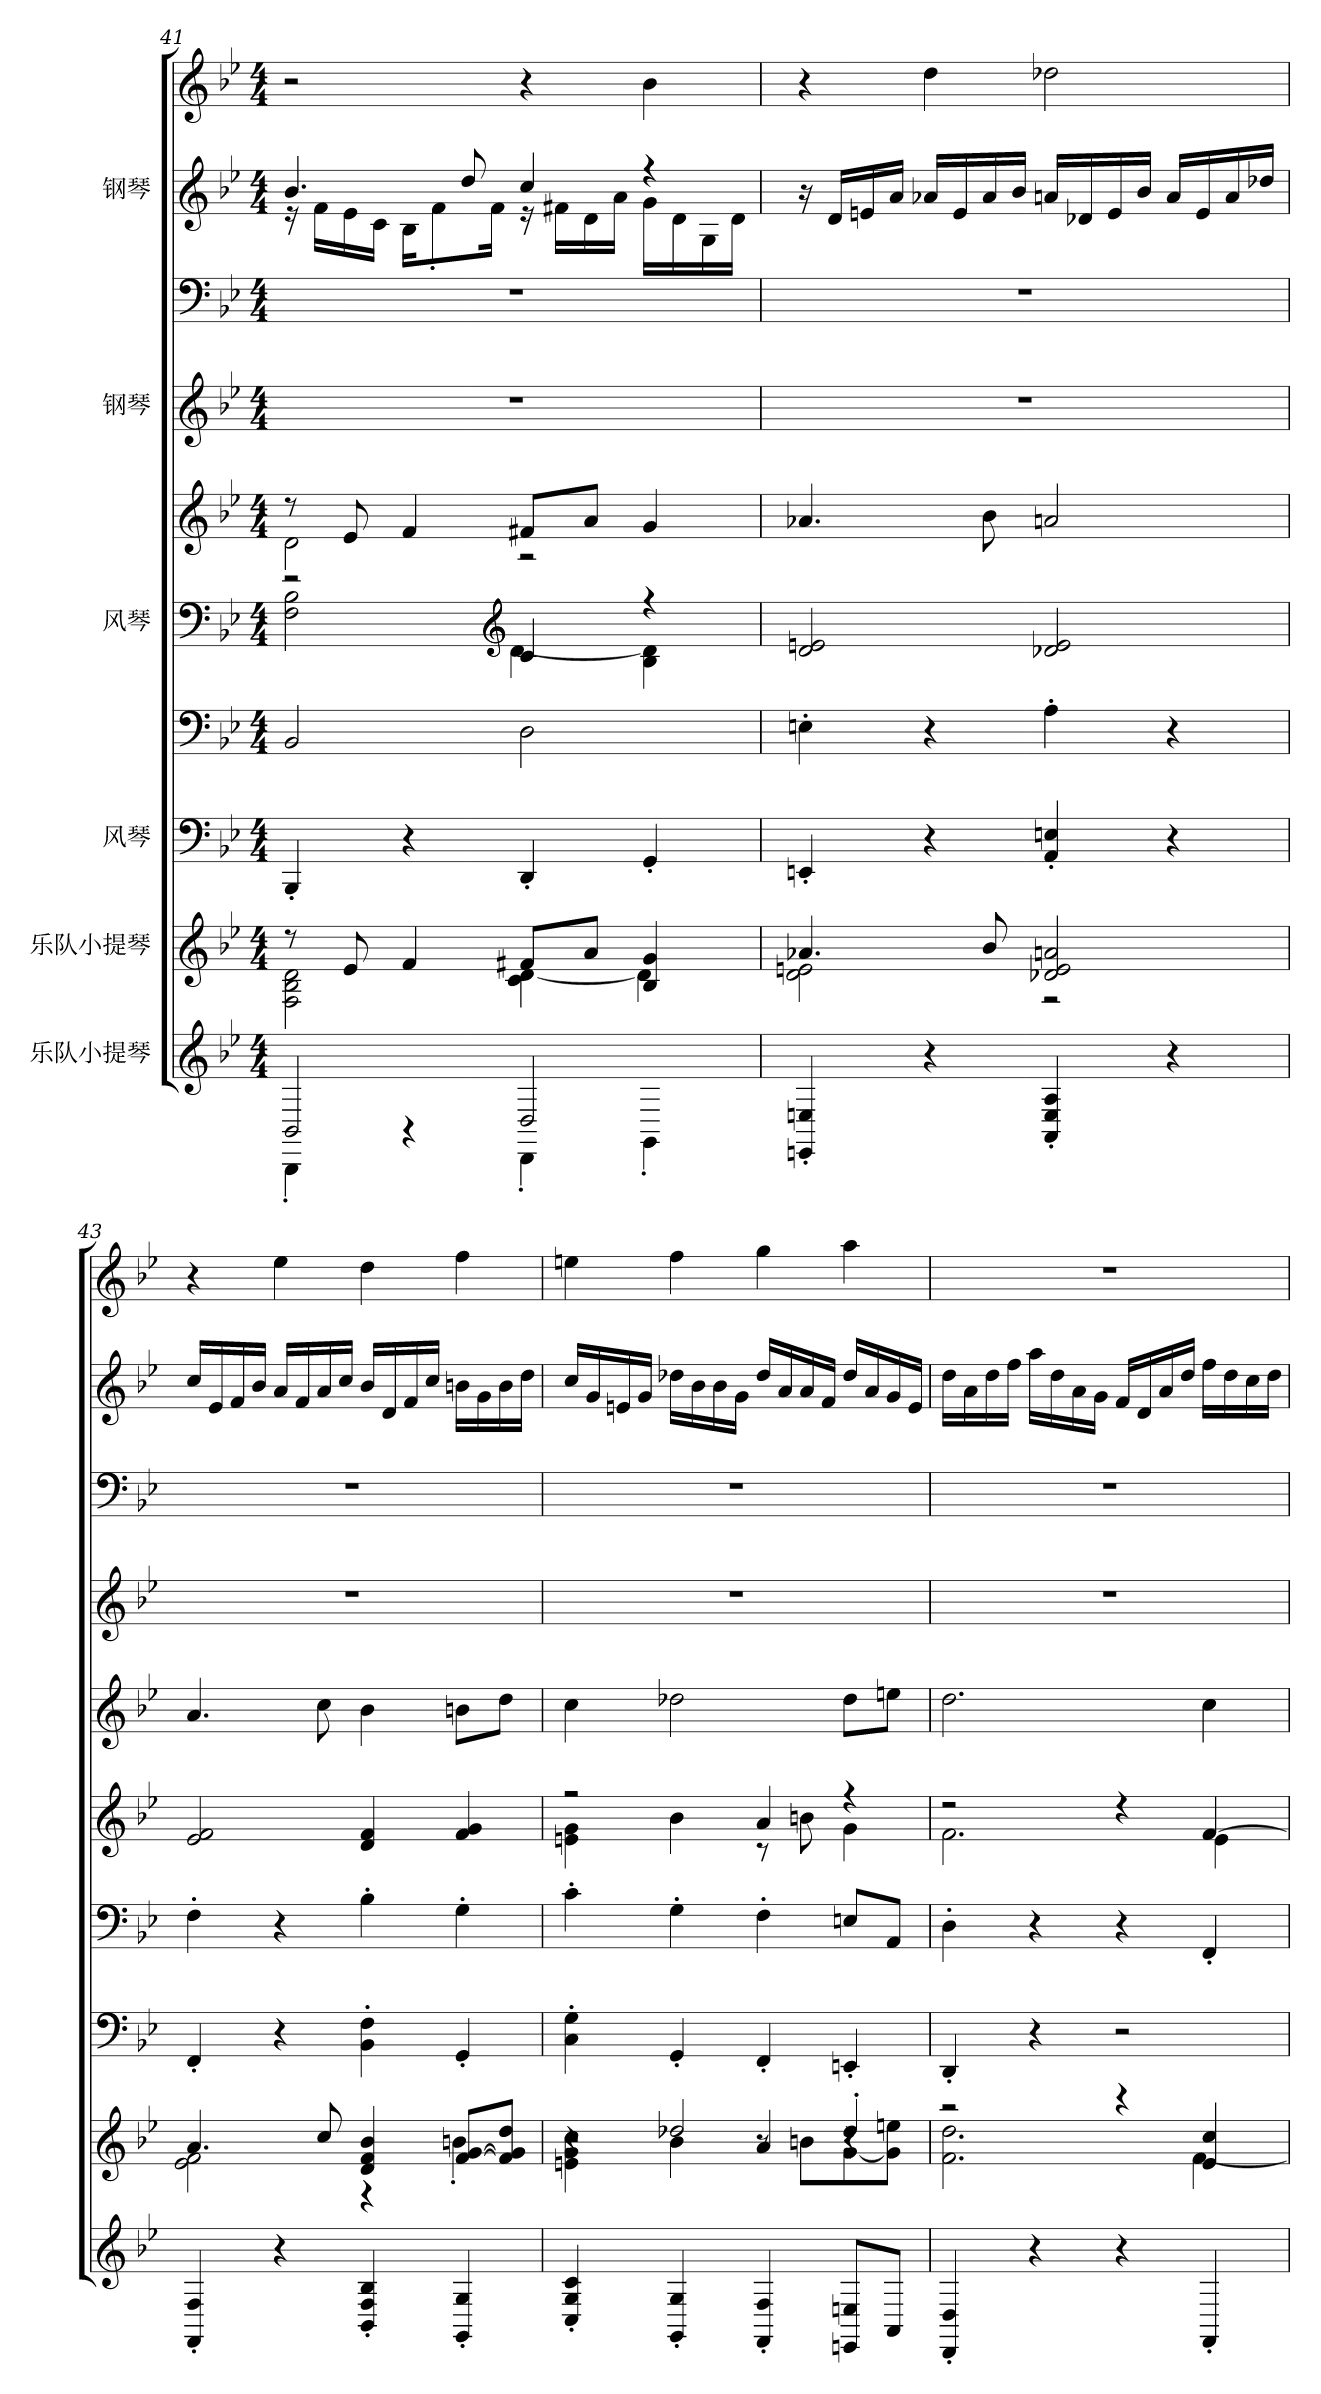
**kern	**kern	**kern	**kern	**kern	**kern	**kern	**kern	**kern	**kern
*part6	*part5	*part4	*part4	*part3	*part3	*part2	*part2	*part1	*part1
*staff10	*staff9	*staff8	*staff7	*staff6	*staff5	*staff4	*staff3	*staff2	*staff1
*I"乐队小提琴	*I"乐队小提琴	*I"风琴	*	*I"风琴	*	*I"钢琴	*	*I"钢琴	*
*clefG2	*clefG2	*clefF4	*clefF4	*clefF4	*clefG2	*clefG2	*clefF4	*clefG2	*clefG2
*k[b-e-]	*k[b-e-]	*k[b-e-]	*k[b-e-]	*k[b-e-]	*k[b-e-]	*k[b-e-]	*k[b-e-]	*k[b-e-]	*k[b-e-]
*M4/4	*M4/4	*M4/4	*M4/4	*M4/4	*M4/4	*M4/4	*M4/4	*M4/4	*M4/4
=41	=41	=41	=41	=41	=41	=41	=41	=41	=41
*^	*^	*	*	*^	*^	*	*	*^	*
2BB-/	4BBB-'\	8r	2F\ 2B-\ 2d\	4BBB-'/	2BB-/	2r	2F\ 2B-\	8r	2d\	1r	1r	4.b-/	16r	2r
.	.	.	.	.	.	.	.	.	.	.	.	.	16f\LL	.
.	.	8e-/	.	.	.	.	.	8e-/	.	.	.	.	16e-\	.
.	.	.	.	.	.	.	.	.	.	.	.	.	16c\JJ	.
.	4r	4f/	.	4r	.	.	.	4f/	.	.	.	.	16B-\KL	.
.	.	.	.	.	.	.	.	.	.	.	.	.	8f'\	.
.	.	.	.	.	.	.	.	.	.	.	.	8dd/	.	.
.	.	.	.	.	.	.	.	.	.	.	.	.	16f\Jk	.
*	*	*	*	*	*	*clefG2	*	*	*	*	*	*	*	*
2D/	4DD'\	8f#X/L	4c\ [4d\	4DD'/	2D\	4c/	[4d\	8f#X/L	2r	.	.	4cc/	16r	4r
.	.	.	.	.	.	.	.	.	.	.	.	.	16f#X\LL	.
.	.	8a/J	.	.	.	.	.	8a/J	.	.	.	.	16d\	.
.	.	.	.	.	.	.	.	.	.	.	.	.	16a\JJ	.
.	4GG'\	4B-/ 4g/	4d\]	4GG'/	.	4r	4B-\ 4d\]	4g/	.	.	.	4r	16g\LL	4b-\
.	.	.	.	.	.	.	.	.	.	.	.	.	16d\	.
.	.	.	.	.	.	.	.	.	.	.	.	.	16G\	.
.	.	.	.	.	.	.	.	.	.	.	.	.	16d\JJ	.
*	*	*	*	*	*	*v	*v	*	*	*	*	*v	*v	*
*v	*v	*	*	*	*	*	*v	*v	*	*	*	*
!!LO:PB:g=z
=42	=42	=42	=42	=42	=42	=42	=42	=42	=42	=42
4EEn/' 4En/'	4.a-X/	2d\ 2en\	4EEn'/	4En'\	2d/ 2en/	4.a-X/	1r	1r	16r	4r
.	.	.	.	.	.	.	.	.	16d/LL	.
.	.	.	.	.	.	.	.	.	16en/	.
.	.	.	.	.	.	.	.	.	16a/JJ	.
4r	.	.	4r	4r	.	.	.	.	16a-X/LL	4dd\
.	.	.	.	.	.	.	.	.	16e/	.
.	8b-/	.	.	.	.	8b-\	.	.	16a-/	.
.	.	.	.	.	.	.	.	.	16b-/JJ	.
4AA/' 4E/' 4A/'	2d-X/ 2e/ 2an/	2r	4AA/' 4En/'	4A'\	2d-X/ 2e/	2an/	.	.	16an/LL	2dd-X\
.	.	.	.	.	.	.	.	.	16d-X/	.
.	.	.	.	.	.	.	.	.	16e/	.
.	.	.	.	.	.	.	.	.	16b-/JJ	.
4r	.	.	4r	4r	.	.	.	.	16a/LL	.
.	.	.	.	.	.	.	.	.	16e/	.
.	.	.	.	.	.	.	.	.	16a/	.
.	.	.	.	.	.	.	.	.	16dd-X/JJ	.
=43	=43	=43	=43	=43	=43	=43	=43	=43	=43	=43
4FF/' 4F/'	4.a/	2e-\ 2f\	4FF'/	4F'\	2e-/ 2f/	4.a/	1r	1r	16cc/LL	4r
.	.	.	.	.	.	.	.	.	16e-/	.
.	.	.	.	.	.	.	.	.	16f/	.
.	.	.	.	.	.	.	.	.	16b-/JJ	.
4r	.	.	4r	4r	.	.	.	.	16a/LL	4ee-\
.	.	.	.	.	.	.	.	.	16f/	.
.	8cc/	.	.	.	.	8cc\	.	.	16a/	.
.	.	.	.	.	.	.	.	.	16cc/JJ	.
4BB-/' 4F/' 4B-/'	4d/ 4f/ 4b-/	4r	4BB-\' 4F\'	4B-'\	4d/ 4f/	4b-\	.	.	16b-/LL	4dd\
.	.	.	.	.	.	.	.	.	16d/	.
.	.	.	.	.	.	.	.	.	16f/	.
.	.	.	.	.	.	.	.	.	16cc/JJ	.
4GG/' 4G/'	[8f/ [8g/L	4bn'\	4GG'/	4G'\	4f/ 4g/	8bn\L	.	.	16bn\LL	4ff\
.	.	.	.	.	.	.	.	.	16g\	.
.	8f/] 8g/] 8dd/J	.	.	.	.	8dd\J	.	.	16b\	.
.	.	.	.	.	.	.	.	.	16dd\JJ	.
!!LO:PB:g=z
=44	=44	=44	=44	=44	=44	=44	=44	=44	=44	=44
*	*	*^	*	*	*^	*	*	*	*	*
4C/' 4G/' 4c/'	4r	4en\ 4g\ 4cc\	2r	4C\' 4G\'	4c'\	2r	4en\ 4g\	4cc\	1r	1r	16cc/LL	4een\
.	.	.	.	.	.	.	.	.	.	.	16g/	.
.	.	.	.	.	.	.	.	.	.	.	16en/	.
.	.	.	.	.	.	.	.	.	.	.	16g/JJ	.
4GG/' 4G/'	2dd-X/	4b-\	.	4GG'/	4G'\	.	4b-\	2dd-X\	.	.	16dd-X\LL	4ff\
.	.	.	.	.	.	.	.	.	.	.	16b-\	.
.	.	.	.	.	.	.	.	.	.	.	16b-\	.
.	.	.	.	.	.	.	.	.	.	.	16g\JJ	.
4FF/' 4F/'	.	8r	4a/	4FF'/	4F'\	4a/	8r	.	.	.	16dd-/LL	4gg\
.	.	.	.	.	.	.	.	.	.	.	16a/	.
.	.	8bn\L	.	.	.	.	8bn\	.	.	.	16a/	.
.	.	.	.	.	.	.	.	.	.	.	16f/JJ	.
8EEn/ 8En/L	4dd-'/	[8g\	4r	4EEn'/	8En/L	4r	4g\	8dd-\L	.	.	16dd-/LL	4aa\
.	.	.	.	.	.	.	.	.	.	.	16a/	.
8AA/J	.	8g\] 8een\J	.	.	8AA/J	.	.	8een\J	.	.	16g/	.
.	.	.	.	.	.	.	.	.	.	.	16e/JJ	.
*	*	*v	*v	*	*	*	*	*	*	*	*	*
=45	=45	=45	=45	=45	=45	=45	=45	=45	=45	=45	=45
4DD/' 4D/'	2r	2.f\ 2.dd\	4DD'/	4D'\	2r	2.f\	2.dd\	1r	1r	16dd\LL	1r
.	.	.	.	.	.	.	.	.	.	16a\	.
.	.	.	.	.	.	.	.	.	.	16dd\	.
.	.	.	.	.	.	.	.	.	.	16ff\JJ	.
4r	.	.	4r	4r	.	.	.	.	.	16aa\LL	.
.	.	.	.	.	.	.	.	.	.	16dd\	.
.	.	.	.	.	.	.	.	.	.	16a\	.
.	.	.	.	.	.	.	.	.	.	16g\JJ	.
4r	4r	.	2r	4r	4r	.	.	.	.	16f/LL	.
.	.	.	.	.	.	.	.	.	.	16d/	.
.	.	.	.	.	.	.	.	.	.	16a/	.
.	.	.	.	.	.	.	.	.	.	16dd/JJ	.
4FF'/	4e-/ 4cc/	[4f\	.	4FF'/	[4f/	4e-\	4cc\	.	.	16ff\LL	.
.	.	.	.	.	.	.	.	.	.	16dd\	.
.	.	.	.	.	.	.	.	.	.	16cc\	.
.	.	.	.	.	.	.	.	.	.	16dd\JJ	.
*	*v	*v	*	*	*v	*v	*	*	*	*	*
=	=	=	=	=	=	=	=	=	=
*-	*-	*-	*-	*-	*-	*-	*-	*-	*-
